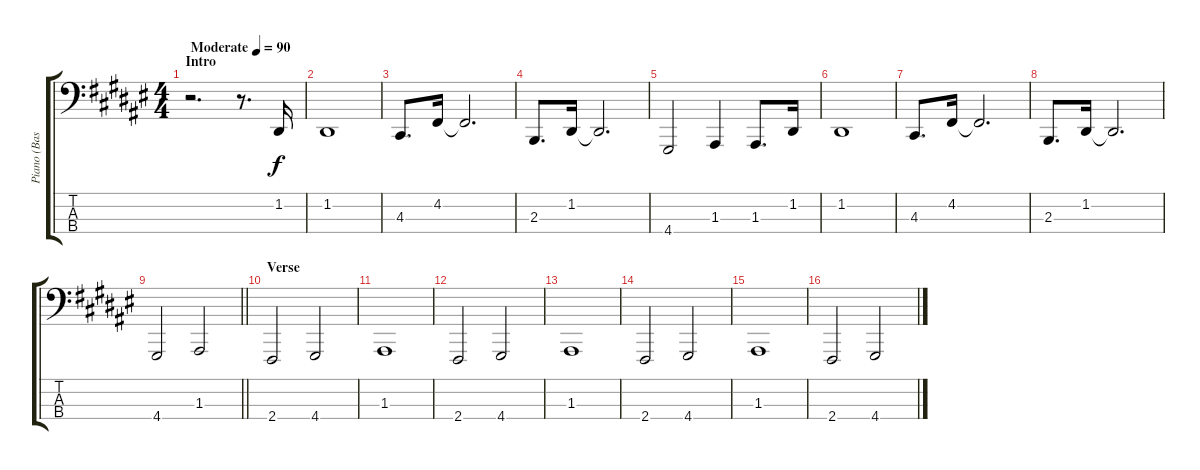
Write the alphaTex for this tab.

\track ("Piano (Bass)" "Piano (Bas") {instrument acousticgrandpiano}
\staff {score tabs}
\tuning (G2 D2 A1 E1) {hide}
\ts (4 4)
\section ("" "Intro")
\tempo (90 "Moderate")
\clef f4
\ks f#
r.2{d dy f instrument acousticgrandpiano} r.8{d} 1.2.16 |
1.2.1 |
4.3.8{d} 4.2.16 4.2{t}.2{d} |
2.3.8{d} 1.2.16 1.2{t}.2{d} |
4.4.2 1.3.4 1.3.8{d} 1.2.16 |
1.2.1 |
4.3.8{d} 4.2.16 4.2{t}.2{d} |
2.3.8{d} 1.2.16 1.2{t}.2{d} |
\barLineRight lightlight
4.4.2 1.3.2 |
\section ("" "Verse")
2.4.2 4.4.2 |
1.3.1 |
2.4.2 4.4.2 |
1.3.1 |
2.4.2 4.4.2 |
1.3.1 |
2.4.2 4.4.2
